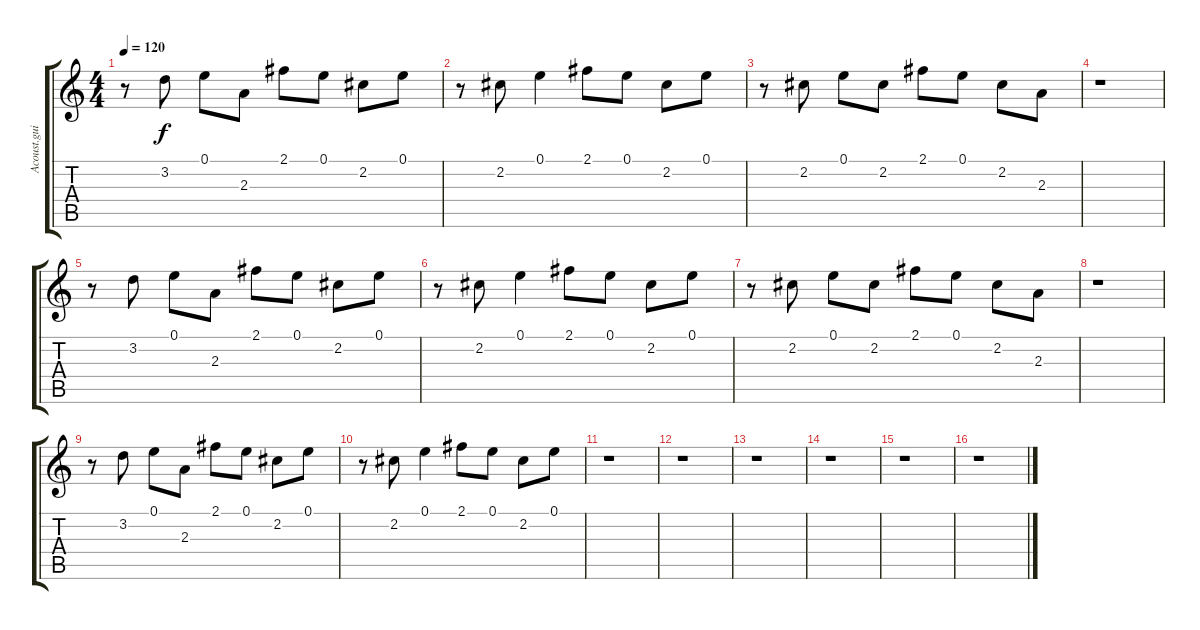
\track ("Acoust.guitar (steel" "Acoust.gui") {instrument acousticguitarsteel}
\staff {score tabs}
\tuning (E4 B3 G3 D3 A2 E2) {hide}
\ts (4 4)
\tempo 120
\clef g2
\ks c
r.8{dy f} 3.2.8 0.1.8 2.3.8 2.1.8 0.1.8 2.2.8 0.1.8 |
r.8 2.2.8 0.1.4 2.1.8 0.1.8 2.2.8 0.1.8 |
r.8 2.2.8 0.1.8 2.2.8 2.1.8 0.1.8 2.2.8 2.3.8 |
r.1 |
r.8 3.2.8 0.1.8 2.3.8 2.1.8 0.1.8 2.2.8 0.1.8 |
r.8 2.2.8 0.1.4 2.1.8 0.1.8 2.2.8 0.1.8 |
r.8 2.2.8 0.1.8 2.2.8 2.1.8 0.1.8 2.2.8 2.3.8 |
r.1 |
r.8 3.2.8 0.1.8 2.3.8 2.1.8 0.1.8 2.2.8 0.1.8 |
r.8 2.2.8 0.1.4 2.1.8 0.1.8 2.2.8 0.1.8 |
r.1 |
r.1 |
r.1 |
r.1 |
r.1 |
r.1
